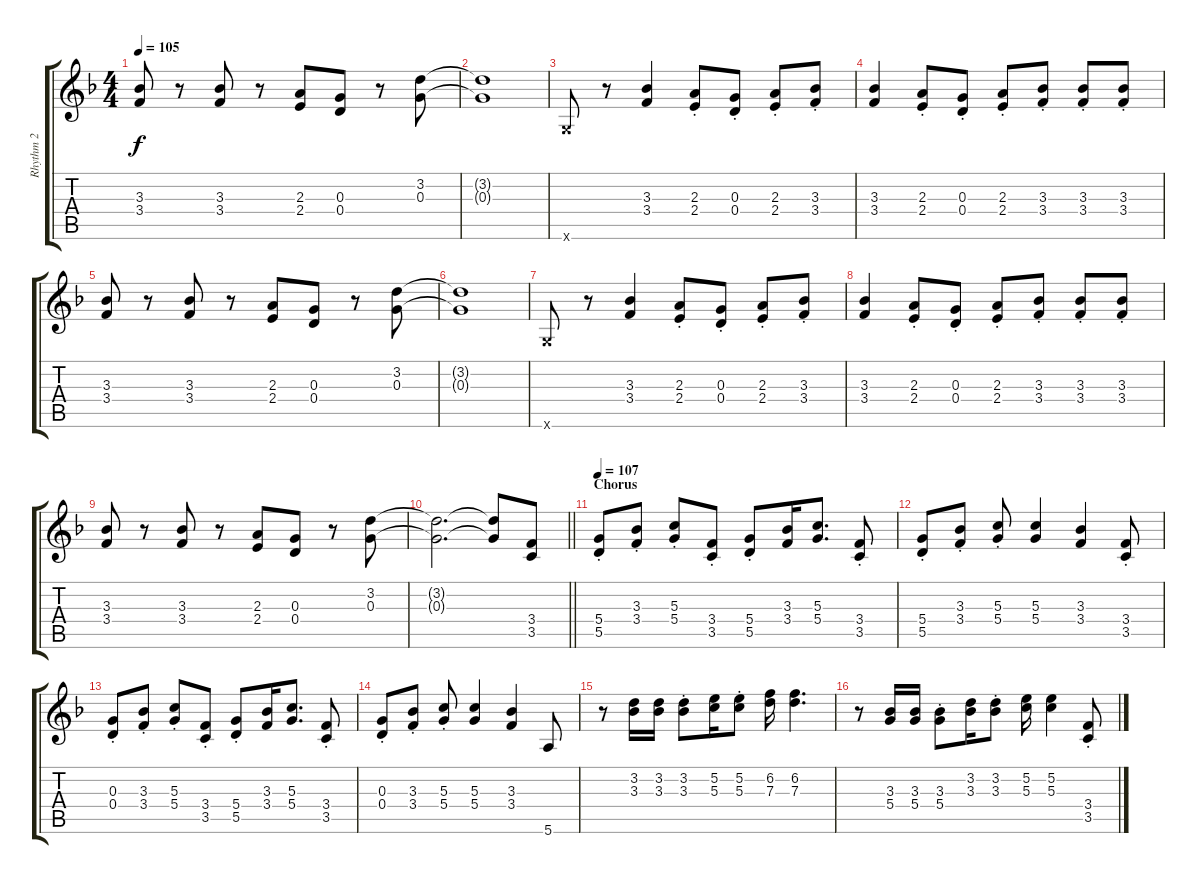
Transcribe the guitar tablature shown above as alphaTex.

\track ("Rhythm 2" "Rhythm 2") {instrument distortionguitar}
\staff {score tabs}
\tuning (E4 B3 G3 D3 A2 E2) {hide}
\ts (4 4)
\tempo 105
\clef g2
\ks f
(3.3 3.4).8{dy f} r.8 (3.3 3.4).8 r.8 (2.3 2.4).8 (0.3 0.4).8 r.8 (3.2 0.3).8 |
(3.2{t} 0.3{t}).1 |
3.6{x}.8 r.8 (3.3 3.4).4 (2.3{st} 2.4{st}).8 (0.3{st} 0.4{st}).8 (2.3{st} 2.4{st}).8 (3.3{st} 3.4).8 |
(3.3 3.4).4 (2.3{st} 2.4{st}).8 (0.3{st} 0.4{st}).8 (2.3{st} 2.4{st}).8 (3.3{st} 3.4{st}).8 (3.3{st} 3.4{st}).8 (3.3{st} 3.4{st}).8 |
(3.3 3.4).8 r.8 (3.3 3.4).8 r.8 (2.3 2.4).8 (0.3 0.4).8 r.8 (3.2 0.3).8 |
(3.2{t} 0.3{t}).1 |
3.6{x}.8 r.8 (3.3 3.4).4 (2.3{st} 2.4{st}).8 (0.3{st} 0.4{st}).8 (2.3{st} 2.4{st}).8 (3.3{st} 3.4).8 |
(3.3 3.4).4 (2.3{st} 2.4{st}).8 (0.3{st} 0.4{st}).8 (2.3{st} 2.4{st}).8 (3.3{st} 3.4{st}).8 (3.3{st} 3.4{st}).8 (3.3{st} 3.4{st}).8 |
(3.3 3.4).8 r.8 (3.3 3.4).8 r.8 (2.3 2.4).8 (0.3 0.4).8 r.8 (3.2 0.3).8 |
\barLineRight lightlight
(3.2{t} 0.3{t}).2{d} (3.2{t} 0.3{t}).8 (3.4 3.5).8 |
\section ("" "Chorus")
\tempo 107
(5.4{st} 5.5{st}).8 (3.3{st} 3.4{st}).8 (5.3{st} 5.4{st}).8 (3.4{st} 3.5{st}).8 (5.4{st} 5.5{st}).8 (3.3 3.4).16 (5.3 5.4).8{d} (3.4{st} 3.5{st}).8 |
(5.4{st} 5.5{st}).8 (3.3{st} 3.4{st}).8 (5.3{st} 5.4{st}).8 (5.3 5.4).4 (3.3 3.4).4 (3.4{st} 3.5{st}).8 |
(0.3{st} 0.4{st}).8 (3.3{st} 3.4{st}).8 (5.3{st} 5.4{st}).8 (3.4{st} 3.5{st}).8 (5.4{st} 5.5{st}).8 (3.3 3.4).16 (5.3 5.4).8{d} (3.4{st} 3.5{st}).8 |
(0.3{st} 0.4{st}).8 (3.3{st} 3.4{st}).8 (5.3{st} 5.4{st}).8 (5.3 5.4).4 (3.3 3.4).4 5.6.8 |
r.8 (3.2 3.3).16 (3.2 3.3).16 (3.2{st} 3.3{st}).8 (5.2 5.3).16 (5.2{st} 5.3{st}).8 (6.2 7.3).16 (6.2 7.3).4{d} |
r.8 (3.3 5.4).16 (3.3 5.4).16 (3.3{st} 5.4{st}).8 (3.2 3.3).16 (3.2{st} 3.3{st}).8 (5.2 5.3).16 (5.2 5.3).4 (3.4{st} 3.5{st}).8
